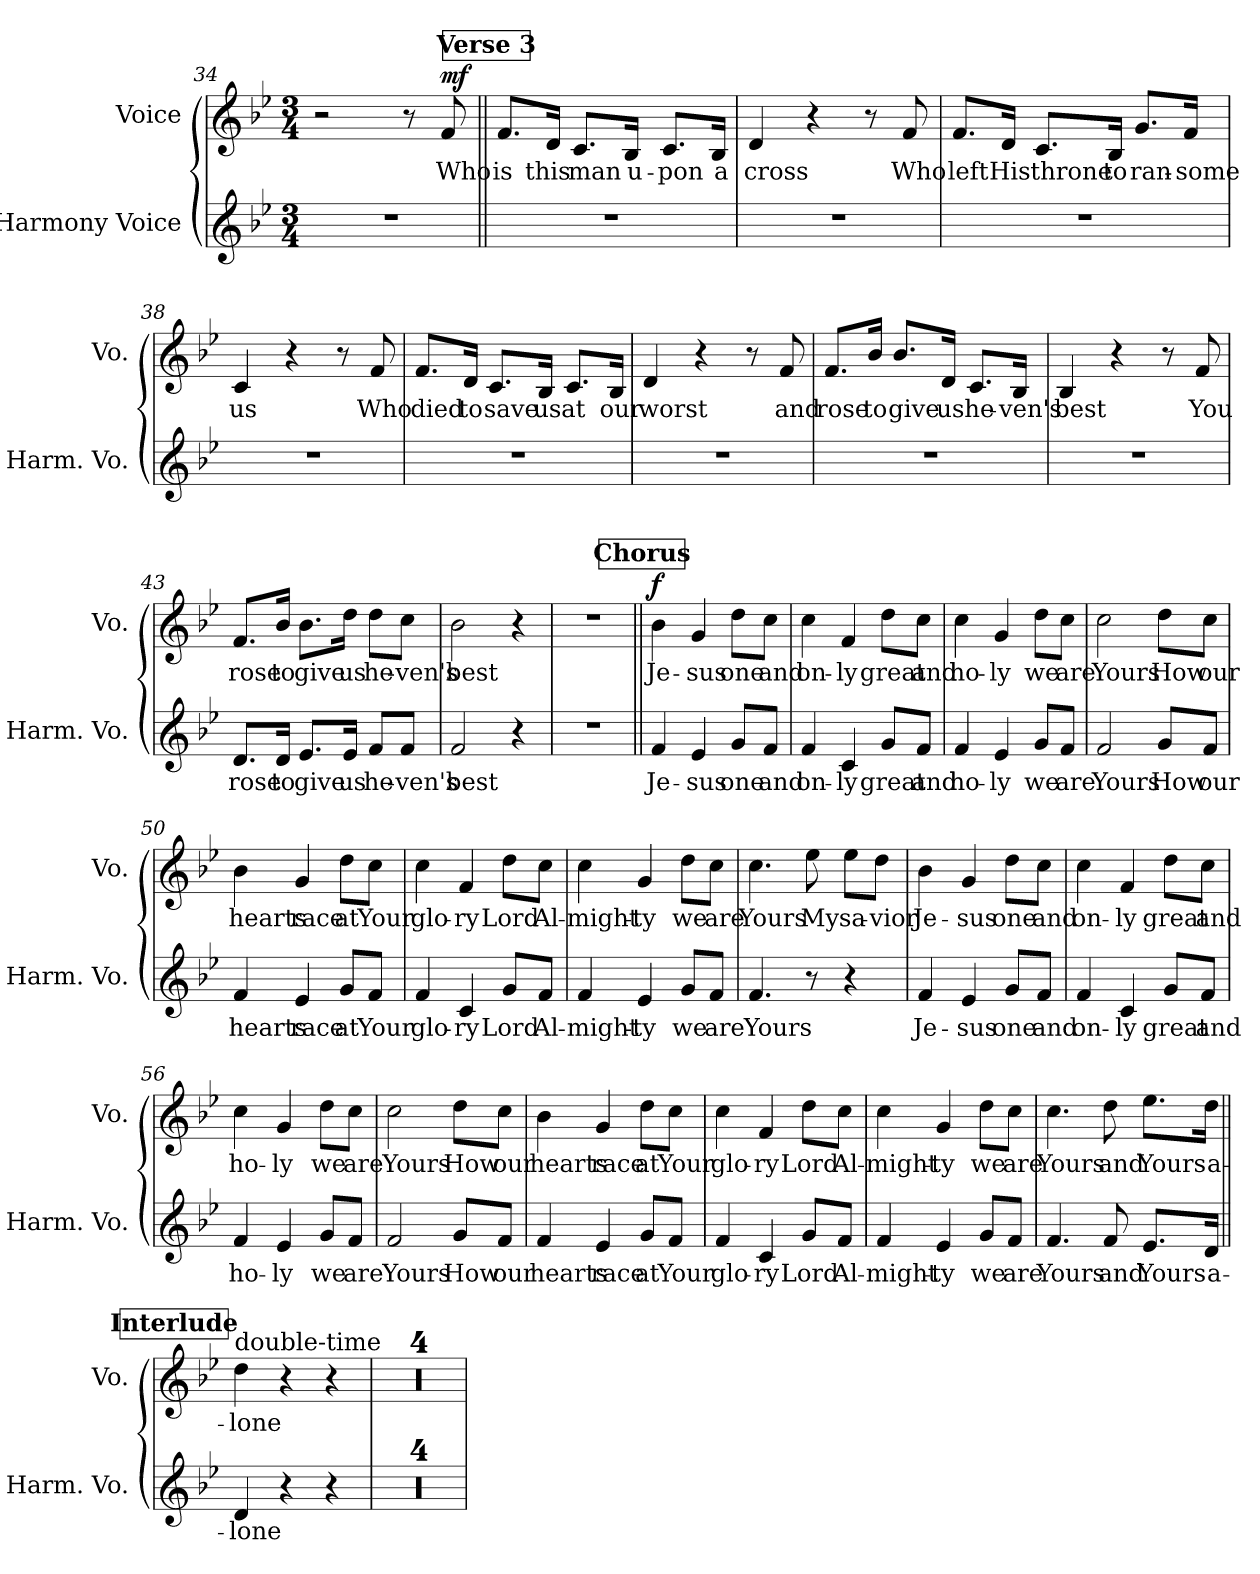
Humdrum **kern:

**kern	**text	**kern	**text	**dynam
*part2	*part2	*part1	*part1	*part1
*staff2	*staff2	*staff1	*staff1	*staff1
*I"Harmony Voice	*	*I"Voice	*	*
*I'Harm. Vo.	*	*I'Vo.	*	*
!!LO:LB:g=z
*clefG2	*	*clefG2	*	*
*k[b-e-]	*	*k[b-e-]	*	*
*M3/4	*	*M3/4	*	*
=34	=34	=34	=34	=34
2.r	.	2r	.	.
.	.	8r	.	.
!	!	!	!LO:LY:b	!LO:DY:b
.	.	8f/	Who	mf
!!LO:REH:place=s1:a:B:fs=14:t=Verse 3
=35||	=35||	=35||	=35||	=35||
!	!	!	!LO:LY:b	!
2.r	.	8.f/L	is	.
!	!	!	!LO:LY:b	!
.	.	16d/Jk	this	.
!	!	!	!LO:LY:b	!
.	.	8.c/L	man	.
!	!	!	!LO:LY:b	!
.	.	16B-/Jk	u-	.
!	!	!	!LO:LY:b	!
.	.	8.c/L	-pon	.
!	!	!	!LO:LY:b	!
.	.	16B-/Jk	a	.
=36	=36	=36	=36	=36
!	!	!	!LO:LY:b	!
2.r	.	4d/	cross	.
.	.	4r	.	.
.	.	8r	.	.
!	!	!	!LO:LY:b	!
.	.	8f/	Who	.
=37	=37	=37	=37	=37
!	!	!	!LO:LY:b	!
2.r	.	8.f/L	left	.
!	!	!	!LO:LY:b	!
.	.	16d/Jk	His	.
!	!	!	!LO:LY:b	!
.	.	8.c/L	throne	.
!	!	!	!LO:LY:b	!
.	.	16B-/Jk	to	.
!	!	!	!LO:LY:b	!
.	.	8.g/L	ran-	.
!	!	!	!LO:LY:b	!
.	.	16f/Jk	-some	.
!!LO:LB:g=z
=38	=38	=38	=38	=38
!	!	!	!LO:LY:b	!
2.r	.	4c/	us	.
.	.	4r	.	.
.	.	8r	.	.
!	!	!	!LO:LY:b	!
.	.	8f/	Who	.
=39	=39	=39	=39	=39
!	!	!	!LO:LY:b	!
2.r	.	8.f/L	died	.
!	!	!	!LO:LY:b	!
.	.	16d/Jk	to	.
!	!	!	!LO:LY:b	!
.	.	8.c/L	save	.
!	!	!	!LO:LY:b	!
.	.	16B-/Jk	us	.
!	!	!	!LO:LY:b	!
.	.	8.c/L	at	.
!	!	!	!LO:LY:b	!
.	.	16B-/Jk	our	.
=40	=40	=40	=40	=40
!	!	!	!LO:LY:b	!
2.r	.	4d/	worst	.
.	.	4r	.	.
.	.	8r	.	.
!	!	!	!LO:LY:b	!
.	.	8f/	and	.
=41	=41	=41	=41	=41
!	!	!	!LO:LY:b	!
2.r	.	8.f/L	rose	.
!	!	!	!LO:LY:b	!
.	.	16b-/Jk	to	.
!	!	!	!LO:LY:b	!
.	.	8.b-/L	give	.
!	!	!	!LO:LY:b	!
.	.	16d/Jk	us	.
!	!	!	!LO:LY:b	!
.	.	8.c/L	he-	.
!	!	!	!LO:LY:b	!
.	.	16B-/Jk	-ven's	.
!!LO:PB:g=z
=42	=42	=42	=42	=42
!	!	!	!LO:LY:b	!
2.r	.	4B-/	best	.
.	.	4r	.	.
.	.	8r	.	.
!	!	!	!LO:LY:b	!
.	.	8f/	You	.
=43	=43	=43	=43	=43
!	!LO:LY:b	!	!LO:LY:b	!
8.d/L	rose	8.f/L	rose	.
!	!LO:LY:b	!	!LO:LY:b	!
16d/Jk	to	16b-/Jk	to	.
!	!LO:LY:b	!	!LO:LY:b	!
8.e-/L	give	8.b-\L	give	.
!	!LO:LY:b	!	!LO:LY:b	!
16e-/Jk	us	16dd\Jk	us	.
!	!LO:LY:b	!	!LO:LY:b	!
8f/L	he-	8dd\L	he-	.
!	!LO:LY:b	!	!LO:LY:b	!
8f/J	ven's	8cc\J	ven's	.
=44	=44	=44	=44	=44
!	!LO:LY:b	!	!LO:LY:b	!
2f/	best	2b-\	best	.
4r	.	4r	.	.
=45	=45	=45	=45	=45
2.r	.	2.r	.	.
!!LO:REH:place=s1:a:B:fs=14:t=Chorus
=46||	=46||	=46||	=46||	=46||
!	!LO:LY:b	!	!LO:LY:b	!LO:DY:b
4f/	Je-	4b-\	Je-	f
!	!LO:LY:b	!	!LO:LY:b	!
4e-/	-sus	4g/	-sus	.
!	!LO:LY:b	!	!LO:LY:b	!
8g/L	one	8dd\L	one	.
!	!LO:LY:b	!	!LO:LY:b	!
8f/J	and	8cc\J	and	.
!!LO:LB:g=z
=47	=47	=47	=47	=47
!	!LO:LY:b	!	!LO:LY:b	!
4f/	on-	4cc\	on-	.
!	!LO:LY:b	!	!LO:LY:b	!
4c/	-ly	4f/	-ly	.
!	!LO:LY:b	!	!LO:LY:b	!
8g/L	great	8dd\L	great	.
!	!LO:LY:b	!	!LO:LY:b	!
8f/J	and	8cc\J	and	.
=48	=48	=48	=48	=48
!	!LO:LY:b	!	!LO:LY:b	!
4f/	ho-	4cc\	ho-	.
!	!LO:LY:b	!	!LO:LY:b	!
4e-/	-ly	4g/	-ly	.
!	!LO:LY:b	!	!LO:LY:b	!
8g/L	we	8dd\L	we	.
!	!LO:LY:b	!	!LO:LY:b	!
8f/J	are	8cc\J	are	.
=49	=49	=49	=49	=49
!	!LO:LY:b	!	!LO:LY:b	!
2f/	Yours	2cc\	Yours	.
!	!LO:LY:b	!	!LO:LY:b	!
8g/L	How	8dd\L	How	.
!	!LO:LY:b	!	!LO:LY:b	!
8f/J	our	8cc\J	our	.
=50	=50	=50	=50	=50
!	!LO:LY:b	!	!LO:LY:b	!
4f/	hearts	4b-\	hearts	.
!	!LO:LY:b	!	!LO:LY:b	!
4e-/	race	4g/	race	.
!	!LO:LY:b	!	!LO:LY:b	!
8g/L	at	8dd\L	at	.
!	!LO:LY:b	!	!LO:LY:b	!
8f/J	Your	8cc\J	Your	.
!!LO:LB:g=z
=51	=51	=51	=51	=51
!	!LO:LY:b	!	!LO:LY:b	!
4f/	glo-	4cc\	glo-	.
!	!LO:LY:b	!	!LO:LY:b	!
4c/	-ry	4f/	-ry	.
!	!LO:LY:b	!	!LO:LY:b	!
8g/L	Lord	8dd\L	Lord	.
!	!LO:LY:b	!	!LO:LY:b	!
8f/J	Al-	8cc\J	Al-	.
=52	=52	=52	=52	=52
!	!LO:LY:b	!	!LO:LY:b	!
4f/	-might-	4cc\	-might-	.
!	!LO:LY:b	!	!LO:LY:b	!
4e-/	-ty	4g/	-ty	.
!	!LO:LY:b	!	!LO:LY:b	!
8g/L	we	8dd\L	we	.
!	!LO:LY:b	!	!LO:LY:b	!
8f/J	are	8cc\J	are	.
=53	=53	=53	=53	=53
!	!LO:LY:b	!	!LO:LY:b	!
4.f/	Yours	4.cc\	Yours	.
!	!	!	!LO:LY:b	!
8r	.	8ee-!\	My	.
!	!	!	!LO:LY:b	!
4r	.	8ee-!\L	sa-	.
!	!	!	!LO:LY:b	!
.	.	8dd!\J	-vior	.
=54	=54	=54	=54	=54
!	!LO:LY:b	!	!LO:LY:b	!
4f/	Je-	4b-\	Je-	.
!	!LO:LY:b	!	!LO:LY:b	!
4e-/	-sus	4g/	-sus	.
!	!LO:LY:b	!	!LO:LY:b	!
8g/L	one	8dd\L	one	.
!	!LO:LY:b	!	!LO:LY:b	!
8f/J	and	8cc\J	and	.
!!LO:LB:g=z
=55	=55	=55	=55	=55
!	!LO:LY:b	!	!LO:LY:b	!
4f/	on-	4cc\	on-	.
!	!LO:LY:b	!	!LO:LY:b	!
4c/	-ly	4f/	-ly	.
!	!LO:LY:b	!	!LO:LY:b	!
8g/L	great	8dd\L	great	.
!	!LO:LY:b	!	!LO:LY:b	!
8f/J	and	8cc\J	and	.
=56	=56	=56	=56	=56
!	!LO:LY:b	!	!LO:LY:b	!
4f/	ho-	4cc\	ho-	.
!	!LO:LY:b	!	!LO:LY:b	!
4e-/	-ly	4g/	-ly	.
!	!LO:LY:b	!	!LO:LY:b	!
8g/L	we	8dd\L	we	.
!	!LO:LY:b	!	!LO:LY:b	!
8f/J	are	8cc\J	are	.
=57	=57	=57	=57	=57
!	!LO:LY:b	!	!LO:LY:b	!
2f/	Yours	2cc\	Yours	.
!	!LO:LY:b	!	!LO:LY:b	!
8g/L	How	8dd\L	How	.
!	!LO:LY:b	!	!LO:LY:b	!
8f/J	our	8cc\J	our	.
=58	=58	=58	=58	=58
!	!LO:LY:b	!	!LO:LY:b	!
4f/	hearts	4b-\	hearts	.
!	!LO:LY:b	!	!LO:LY:b	!
4e-/	race	4g/	race	.
!	!LO:LY:b	!	!LO:LY:b	!
8g/L	at	8dd\L	at	.
!	!LO:LY:b	!	!LO:LY:b	!
8f/J	Your	8cc\J	Your	.
!!LO:LB:g=z
=59	=59	=59	=59	=59
!	!LO:LY:b	!	!LO:LY:b	!
4f/	glo-	4cc\	glo-	.
!	!LO:LY:b	!	!LO:LY:b	!
4c/	-ry	4f/	-ry	.
!	!LO:LY:b	!	!LO:LY:b	!
8g/L	Lord	8dd\L	Lord	.
!	!LO:LY:b	!	!LO:LY:b	!
8f/J	Al-	8cc\J	Al-	.
=60	=60	=60	=60	=60
!	!LO:LY:b	!	!LO:LY:b	!
4f/	-might-	4cc\	-might-	.
!	!LO:LY:b	!	!LO:LY:b	!
4e-/	-ty	4g/	-ty	.
!	!LO:LY:b	!	!LO:LY:b	!
8g/L	we	8dd\L	we	.
!	!LO:LY:b	!	!LO:LY:b	!
8f/J	are	8cc\J	are	.
=61	=61	=61	=61	=61
!	!LO:LY:b	!	!LO:LY:b	!
4.f/	Yours	4.cc\	Yours	.
!	!LO:LY:b	!	!LO:LY:b	!
8f/	and	8dd\	and	.
!	!LO:LY:b	!	!LO:LY:b	!
8.e-/L	Yours	8.ee-\L	Yours	.
!	!LO:LY:b	!	!LO:LY:b	!
16d/Jk	a-	16dd\Jk	a-	.
!!LO:REH:place=s1:a:B:fs=14:t=Interlude
=62||	=62||	=62||	=62||	=62||
!	!	!LO:TX:t=double-time	!	!
!	!LO:LY:b	!	!LO:LY:b	!
4d/	-lone	4dd\	-lone	.
4r	.	4r	.	.
4r	.	4r	.	.
=63	=63	=63	=63	=63
2.r	.	2.r	.	.
=64	=64	=64	=64	=64
2.r	.	2.r	.	.
=65	=65	=65	=65	=65
2.r	.	2.r	.	.
=66	=66	=66	=66	=66
2.r	.	2.r	.	.
=	=	=	=	=
*-	*-	*-	*-	*-
